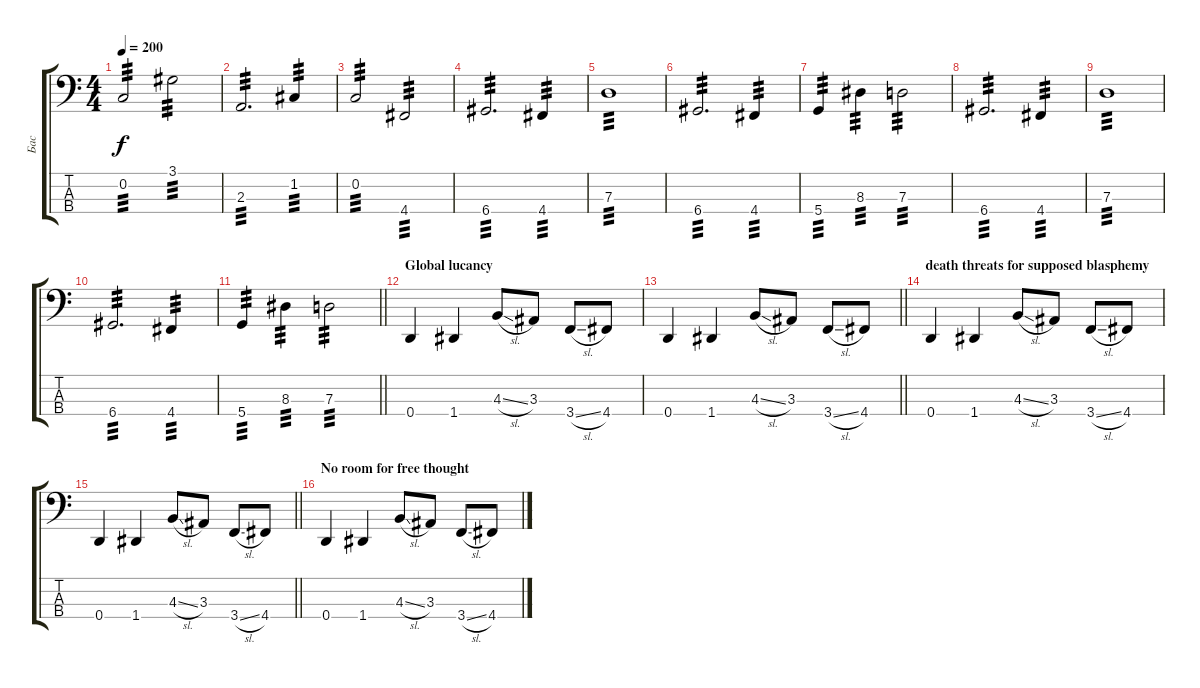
\track ("Бас" "Бас") {instrument electricbassfinger}
\staff {score tabs}
\tuning (F2 C2 G1 D1) {hide}
\ts (4 4)
\tempo 200
\clef f4
\ks c
0.2.2{tp 3 dy f} 3.1.2{tp 3} |
2.3.2{d tp 3} 1.2.4{tp 3} |
0.2.2{tp 3} 4.4.2{tp 3} |
6.4.2{d tp 3} 4.4.4{tp 3} |
7.3.1{tp 3} |
6.4.2{d tp 3} 4.4.4{tp 3} |
5.4.4{tp 3} 8.3.4{tp 3} 7.3.2{tp 3} |
6.4.2{d tp 3} 4.4.4{tp 3} |
7.3.1{tp 3} |
6.4.2{d tp 3} 4.4.4{tp 3} |
\barLineRight lightlight
5.4.4{tp 3} 8.3.4{tp 3} 7.3.2{tp 3} |
\section ("" "Global lucancy")
0.4.4 1.4.4 4.3{sl}.8 3.3.8 3.4{sl}.8 4.4.8 |
\barLineRight lightlight
0.4.4 1.4.4 4.3{sl}.8 3.3.8 3.4{sl}.8 4.4.8 |
\section ("" "death threats for supposed blasphemy")
0.4.4 1.4.4 4.3{sl}.8 3.3.8 3.4{sl}.8 4.4.8 |
\barLineRight lightlight
0.4.4 1.4.4 4.3{sl}.8 3.3.8 3.4{sl}.8 4.4.8 |
\section ("" "No room for free thought")
0.4.4 1.4.4 4.3{sl}.8 3.3.8 3.4{sl}.8 4.4.8
